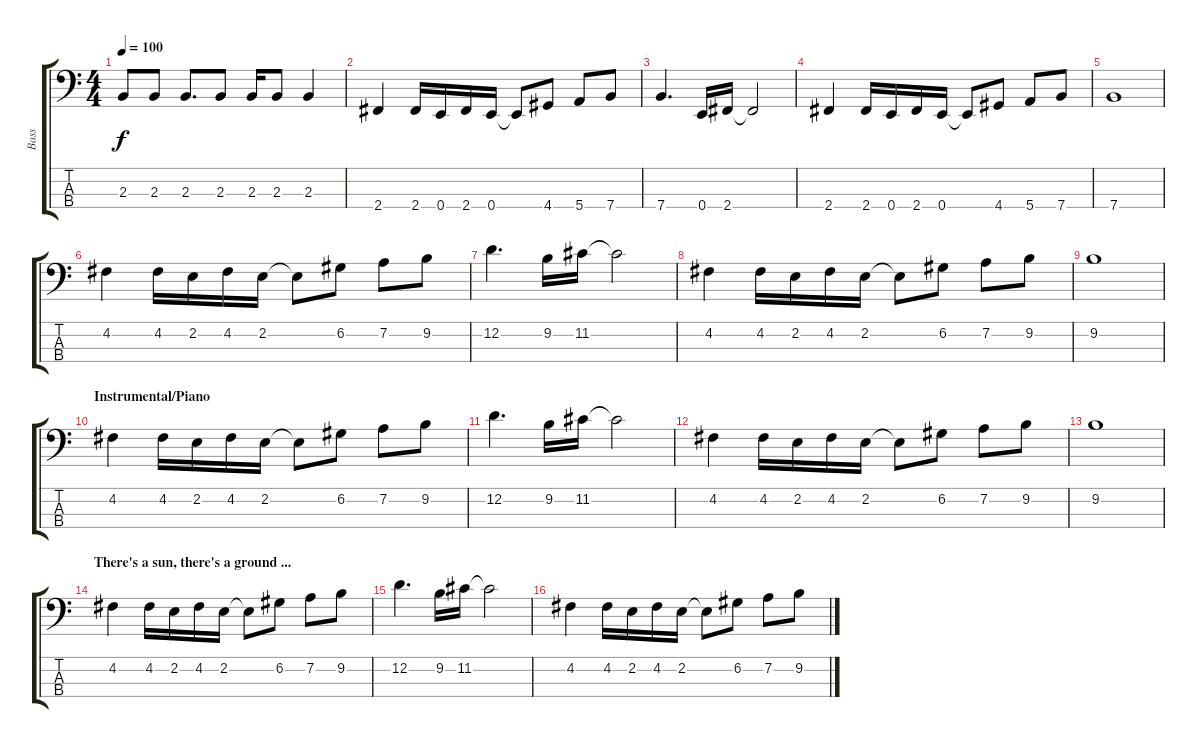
\track ("Bass" "Bass") {instrument electricbassfinger}
\staff {score tabs}
\tuning (G2 D2 A1 E1) {hide}
\ts (4 4)
\tempo 100
\clef f4
\ks c
2.3.8{dy f} 2.3.8 2.3.8{d} 2.3.8 2.3.16 2.3.8 2.3.4 |
2.4.4 2.4.16 0.4.16 2.4.16 0.4.16 0.4{t}.8 4.4.8 5.4.8 7.4.8 |
7.4.4{d} 0.4.16 2.4.16 2.4{t}.2 |
2.4.4 2.4.16 0.4.16 2.4.16 0.4.16 0.4{t}.8 4.4.8 5.4.8 7.4.8 |
7.4.1 |
4.2.4 4.2.16 2.2.16 4.2.16 2.2.16 2.2{t}.8 6.2.8 7.2.8 9.2.8 |
12.2.4{d} 9.2.16 11.2.16 11.2{t}.2 |
4.2.4 4.2.16 2.2.16 4.2.16 2.2.16 2.2{t}.8 6.2.8 7.2.8 9.2.8 |
9.2.1 |
\section ("" "Instrumental/Piano")
4.2.4 4.2.16 2.2.16 4.2.16 2.2.16 2.2{t}.8 6.2.8 7.2.8 9.2.8 |
12.2.4{d} 9.2.16 11.2.16 11.2{t}.2 |
4.2.4 4.2.16 2.2.16 4.2.16 2.2.16 2.2{t}.8 6.2.8 7.2.8 9.2.8 |
9.2.1 |
\section ("" "There's a sun, there's a ground ...")
4.2.4 4.2.16 2.2.16 4.2.16 2.2.16 2.2{t}.8 6.2.8 7.2.8 9.2.8 |
12.2.4{d} 9.2.16 11.2.16 11.2{t}.2 |
4.2.4 4.2.16 2.2.16 4.2.16 2.2.16 2.2{t}.8 6.2.8 7.2.8 9.2.8
